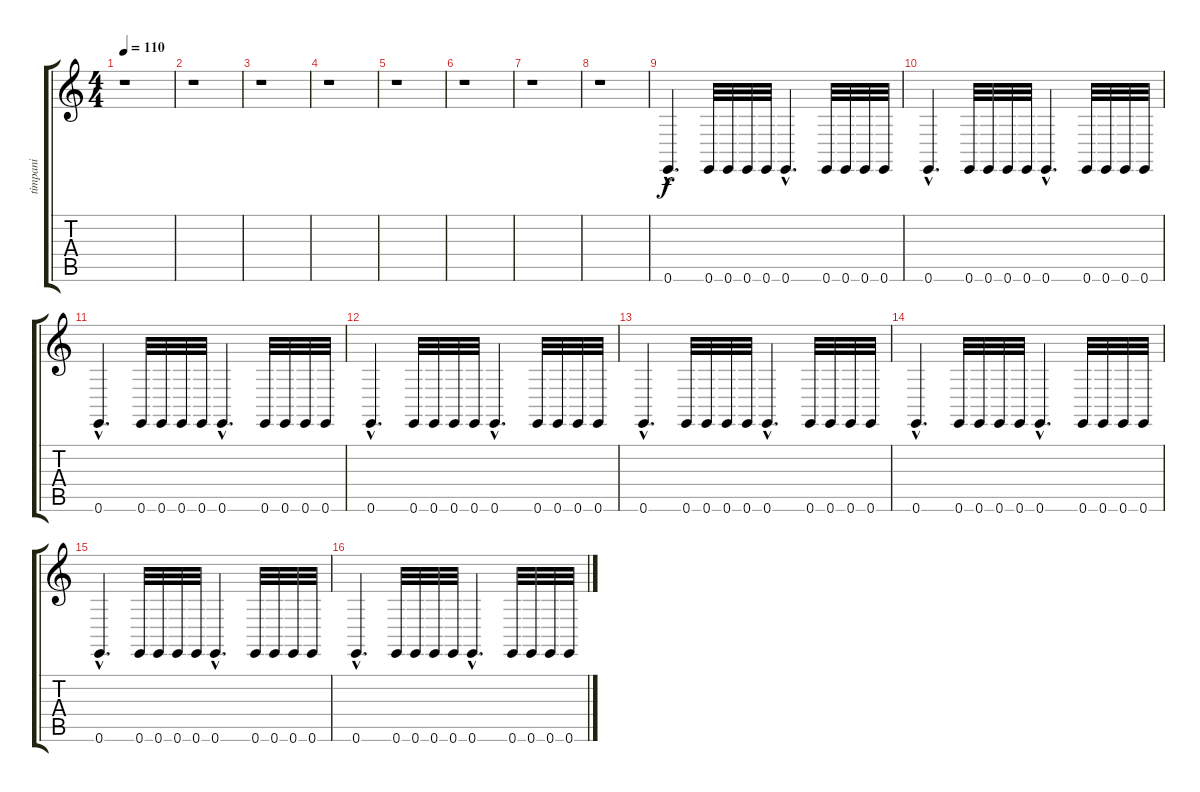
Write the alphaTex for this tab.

\track ("timpani" "timpani") {instrument timpani}
\staff {score tabs}
\tuning (E4 B3 G3 D3 A2 E2) {hide}
\ts (4 4)
\tempo 110
\clef g2
\ks c
r.1{dy f} |
r.1 |
r.1 |
r.1 |
r.1 |
r.1 |
r.1 |
r.1 |
0.6{hac}.4{d} 0.6.32 0.6.32 0.6.32 0.6.32 0.6{hac}.4{d} 0.6.32 0.6.32 0.6.32 0.6.32 |
0.6{hac}.4{d} 0.6.32 0.6.32 0.6.32 0.6.32 0.6{hac}.4{d} 0.6.32 0.6.32 0.6.32 0.6.32 |
0.6{hac}.4{d} 0.6.32 0.6.32 0.6.32 0.6.32 0.6{hac}.4{d} 0.6.32 0.6.32 0.6.32 0.6.32 |
0.6{hac}.4{d} 0.6.32 0.6.32 0.6.32 0.6.32 0.6{hac}.4{d} 0.6.32 0.6.32 0.6.32 0.6.32 |
0.6{hac}.4{d} 0.6.32 0.6.32 0.6.32 0.6.32 0.6{hac}.4{d} 0.6.32 0.6.32 0.6.32 0.6.32 |
0.6{hac}.4{d} 0.6.32 0.6.32 0.6.32 0.6.32 0.6{hac}.4{d} 0.6.32 0.6.32 0.6.32 0.6.32 |
0.6{hac}.4{d} 0.6.32 0.6.32 0.6.32 0.6.32 0.6{hac}.4{d} 0.6.32 0.6.32 0.6.32 0.6.32 |
0.6{hac}.4{d} 0.6.32 0.6.32 0.6.32 0.6.32 0.6{hac}.4{d} 0.6.32 0.6.32 0.6.32 0.6.32
